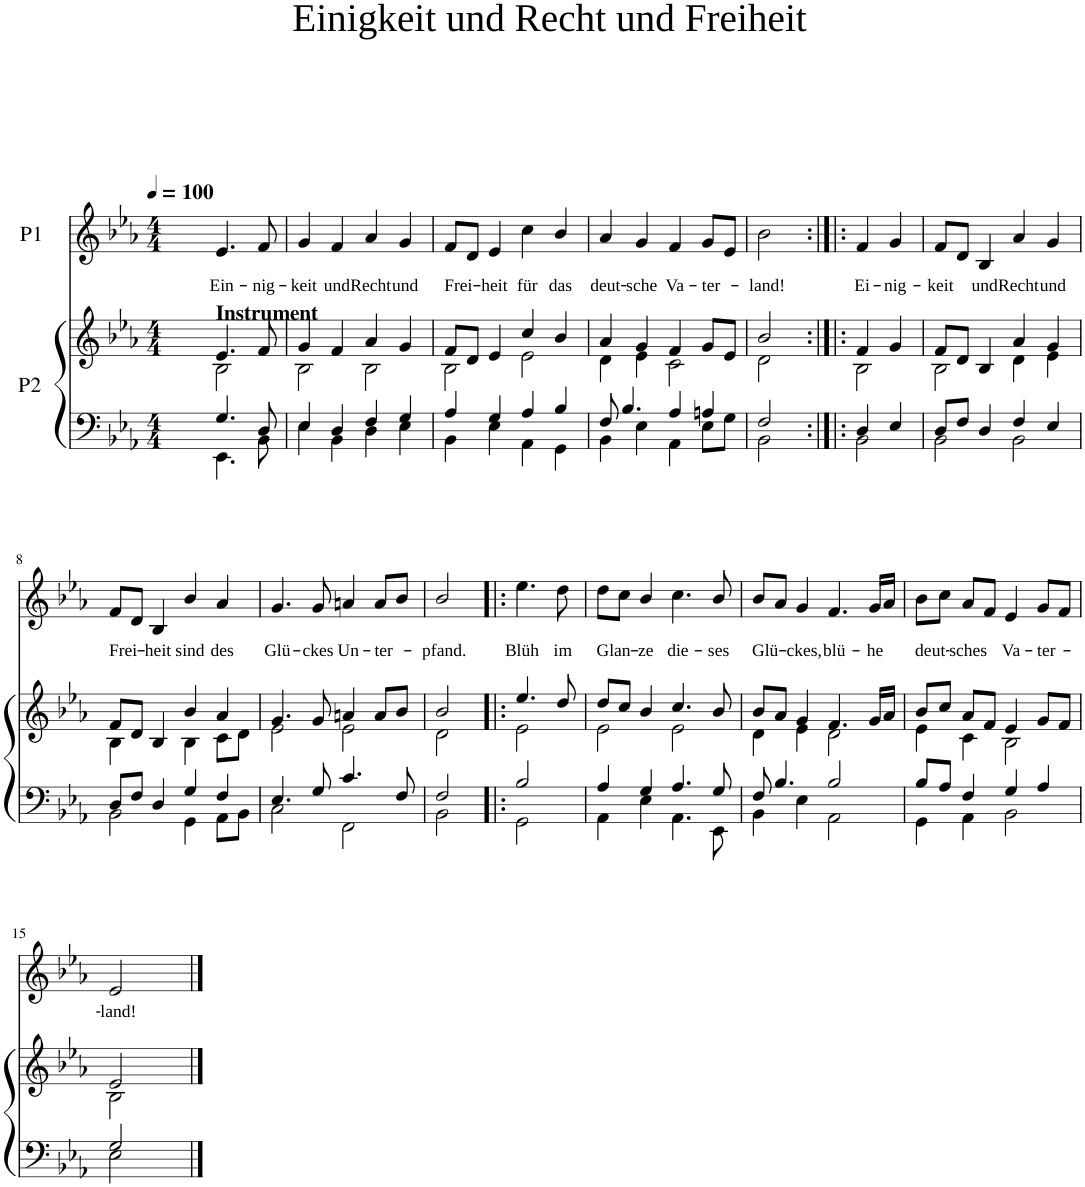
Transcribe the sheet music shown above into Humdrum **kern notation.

**kern	**kern	**kern	**text
*part2	*part2	*part1	*part1
*staff3	*staff2	*staff1	*staff1
*I"P2	*	*I"P1	*
*clefF4	*clefG2	*clefG2	*
*k[b-e-a-]	*k[b-e-a-]	*k[b-e-a-]	*
*E-:	*E-:	*E-:	*
*M4/4	*M4/4	*M4/4	*
*MM100	*MM100	*MM100	*
=1	=1	=1	=1
*^	*^	*^	*
2ryy	2ryy	2ryy	2ryy	2ryy	2ryy	.
!	!	!LO:TX:a:B:t=Instrument	!	!	!	!
!	!	!	!	!	!	!LO:LY:b
4.G/	4.EE-\	4.e-/	2B-\	4.e-/	2ryy	Ein-
!	!	!	!	!	!	!LO:LY:b
8D/	8BB-\	8f/	.	8f/	.	-nig-
*	*	*	*	*v	*v	*
=2	=2	=2	=2	=2	=2
!	!	!	!	!	!LO:LY:b
4E-/	4E-\	4g/	2B-\	4g/	-keit
!	!	!	!	!	!LO:LY:b
4D/	4BB-\	4f/	.	4f/	und
!	!	!	!	!	!LO:LY:b
4F/	4D\	4a-/	2B-\	4a-/	Recht
!	!	!	!	!	!LO:LY:b
4G/	4E-\	4g/	.	4g/	und
=3	=3	=3	=3	=3	=3
!	!	!	!	!	!LO:LY:b
4A-/	4BB-\	8f/L	2B-\	8f/L	Frei-
.	.	8d/J	.	8d/J	.
!	!	!	!	!	!LO:LY:b
4G/	4E-\	4e-/	.	4e-/	-heit
!	!	!	!	!	!LO:LY:b
4A-/	4AA-\	4cc/	2e-\	4cc\	für
!	!	!	!	!	!LO:LY:b
4B-/	4GG\	4b-/	.	4b-/	das
=4	=4	=4	=4	=4	=4
!	!	!	!	!	!LO:LY:b
8F/	4BB-\	4a-/	4d\	4a-/	deut-
4.B-/	.	.	.	.	.
!	!	!	!	!	!LO:LY:b
.	4E-\	4g/	4e-\	4g/	-sche
!	!	!	!	!	!LO:LY:b
4A-/	4AA-\	4f/	2c\	4f/	Va-
!	!	!	!	!	!LO:LY:b
4An/	8E-\L	8g/L	.	8g/L	-ter-
.	8G\J	8e-/J	.	8e-/J	.
=5	=5	=5	=5	=5	=5
!	!	!	!	!	!LO:LY:b
2F/	2BB-\	2b-/	2d\	2b-\	-land!
=6:|!|:	=6:|!|:	=6:|!|:	=6:|!|:	=6:|!|:	=6:|!|:
!	!	!	!	!	!LO:LY:b
4D/	2BB-\	4f/	2B-\	4f/	Ei-
!	!	!	!	!	!LO:LY:b
4E-/	.	4g/	.	4g/	-nig-
=7	=7	=7	=7	=7	=7
!	!	!	!	!	!LO:LY:b
8D/L	2BB-\	8f/L	2B-\	8f/L	-keit
8F/J	.	8d/J	.	8d/J	.
!	!	!	!	!	!LO:LY:b
4D/	.	4B-/	.	4B-/	und
!	!	!	!	!	!LO:LY:b
4F/	2BB-\	4a-/	4d\	4a-/	Recht
!	!	!	!	!	!LO:LY:b
4E-/	.	4g/	4e-\	4g/	und
!!LO:LB:g=z
=8	=8	=8	=8	=8	=8
!	!	!	!	!	!LO:LY:b
8D/L	2BB-\	8f/L	4B-\	8f/L	Frei-
8F/J	.	8d/J	.	8d/J	.
!	!	!	!	!	!LO:LY:b
4D/	.	4B-/	4ryy	4B-/	-heit
!	!	!	!	!	!LO:LY:b
4G/	4GG\	4b-/	4B-\	4b-/	sind
!	!	!	!	!	!LO:LY:b
4F/	8AA-\L	4a-/	8c\L	4a-/	des
.	8BB-\J	.	8d\J	.	.
=9	=9	=9	=9	=9	=9
!	!	!	!	!	!LO:LY:b
4.E-/	2C\	4.g/	2e-\	4.g/	Glü-
!	!	!	!	!	!LO:LY:b
8G/	.	8g/	.	8g/	-ckes
!	!	!	!	!	!LO:LY:b
4.c/	2FF\	4an/	2e-\	4an/	Un-
!	!	!	!	!	!LO:LY:b
.	.	8a/L	.	8a/L	-ter-
8F/	.	8b-/J	.	8b-/J	.
=10	=10	=10	=10	=10	=10
!	!	!	!	!	!LO:LY:b
2F/	2BB-\	2b-/	2d\	2b-/	-pfand.
=11!|:	=11!|:	=11!|:	=11!|:	=11!|:	=11!|:
!	!	!	!	!	!LO:LY:b
2B-/	2GG\	4.ee-/	2e-\	4.ee-\	Blüh
!	!	!	!	!	!LO:LY:b
.	.	8dd/	.	8dd\	im
=12	=12	=12	=12	=12	=12
!	!	!	!	!	!LO:LY:b
4A-/	4AA-\	8dd/L	2e-\	8dd\L	Glan-
.	.	8cc/J	.	8cc\J	.
!	!	!	!	!	!LO:LY:b
4G/	4E-\	4b-/	.	4b-/	-ze
!	!	!	!	!	!LO:LY:b
4.A-/	4.AA-\	4.cc/	2e-\	4.cc\	die-
!	!	!	!	!	!LO:LY:b
8G/	8EE-\	8b-/	.	8b-/	-ses
=13	=13	=13	=13	=13	=13
!	!	!	!	!	!LO:LY:b
8F/	4BB-\	8b-/L	4d\	8b-/L	Glü-
4.B-/	.	8a-/J	.	8a-/J	.
!	!	!	!	!	!LO:LY:b
.	4E-\	4g/	4e-\	4g/	-ckes,
!	!	!	!	!	!LO:LY:b
2B-/	2AA-\	4.f/	2d\	4.f/	blü-
!	!	!	!	!	!LO:LY:b
.	.	16g/LL	.	16g/LL	-he
.	.	16a-/JJ	.	16a-/JJ	.
=14	=14	=14	=14	=14	=14
!	!	!	!	!	!LO:LY:b
8B-/L	4GG\	8b-/L	4e-\	8b-\L	deut-
8A-/J	.	8cc/J	.	8cc\J	.
!	!	!	!	!	!LO:LY:b
4F/	4AA-\	8a-/L	4c\	8a-/L	-sches
.	.	8f/J	.	8f/J	.
!	!	!	!	!	!LO:LY:b
4G/	2BB-\	4e-/	2B-\	4e-/	Va-
!	!	!	!	!	!LO:LY:b
4A-/	.	8g/L	.	8g/L	-ter-
.	.	8f/J	.	8f/J	.
!!LO:LB:g=z
=15	=15	=15	=15	=15	=15
!	!	!	!	!	!LO:LY:b
*	*	*	*	*^	*
2G/	2E-\	2e-/	2B-\	2e-/	2ryy	-land!
2ryy	2ryy	2ryy	2ryy	2ryy	2ryy	.
*v	*v	*	*	*v	*v	*
*	*v	*v	*	*
==	==	==	==
*-	*-	*-	*-
